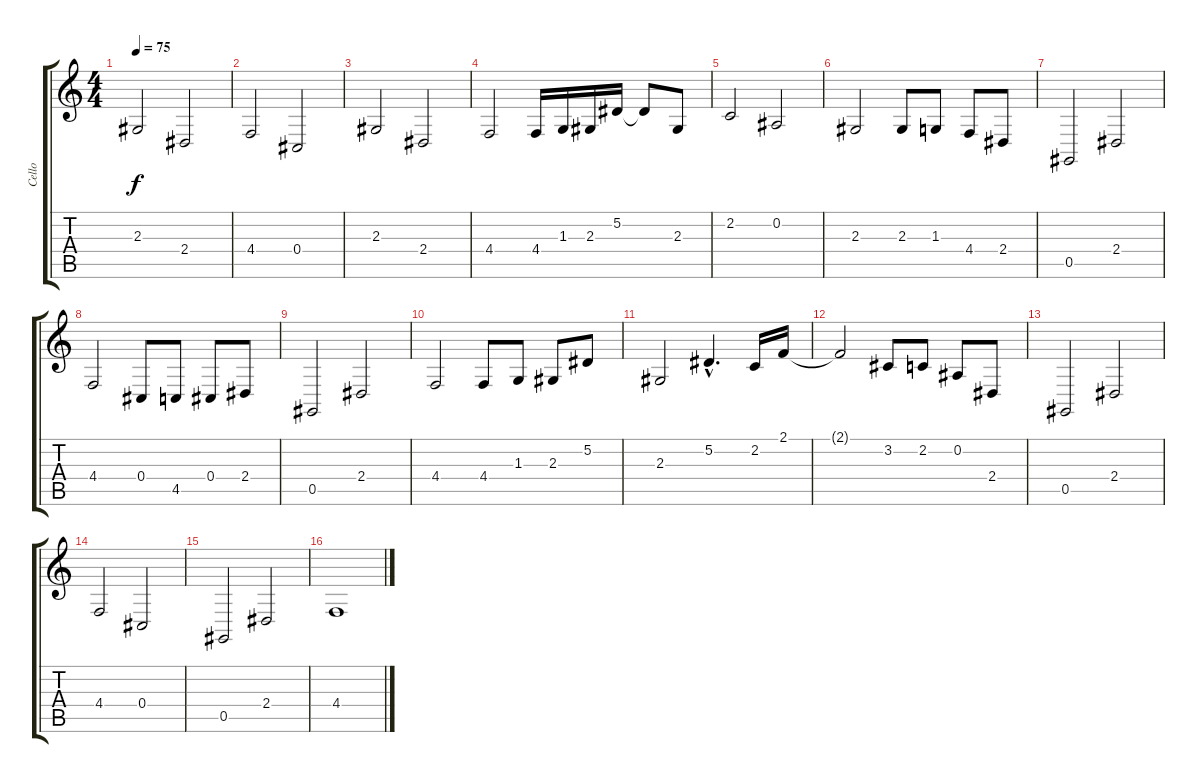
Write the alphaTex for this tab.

\track ("Cello" "Cello") {instrument cello}
\staff {score tabs}
\tuning (Eb4 Bb3 Gb3 Db3 Ab2 Eb2) {hide}
\ts (4 4)
\tempo 75
\clef g2
\ks c
2.3.2{dy f volume 8} 2.4.2 |
4.4.2 0.4.2 |
2.3.2 2.4.2 |
4.4.2 4.4.16 1.3.16 2.3.16 5.2.16 5.2{t}.8 2.3.8 |
2.2.2 0.2.2 |
2.3.2 2.3.8 1.3.8 4.4.8 2.4.8 |
0.5.2 2.4.2 |
4.4.2 0.4.8 4.5.8 0.4.8 2.4.8 |
0.5.2 2.4.2 |
4.4.2 4.4.8 1.3.8 2.3.8 5.2.8 |
2.3.2 5.2{hac}.4{d} 2.2.16 2.1.16 |
2.1{t}.2 3.2.8 2.2.8 0.2.8 2.4.8 |
0.5.2 2.4.2 |
4.4.2 0.4.2 |
0.5.2 2.4.2 |
4.4.1
